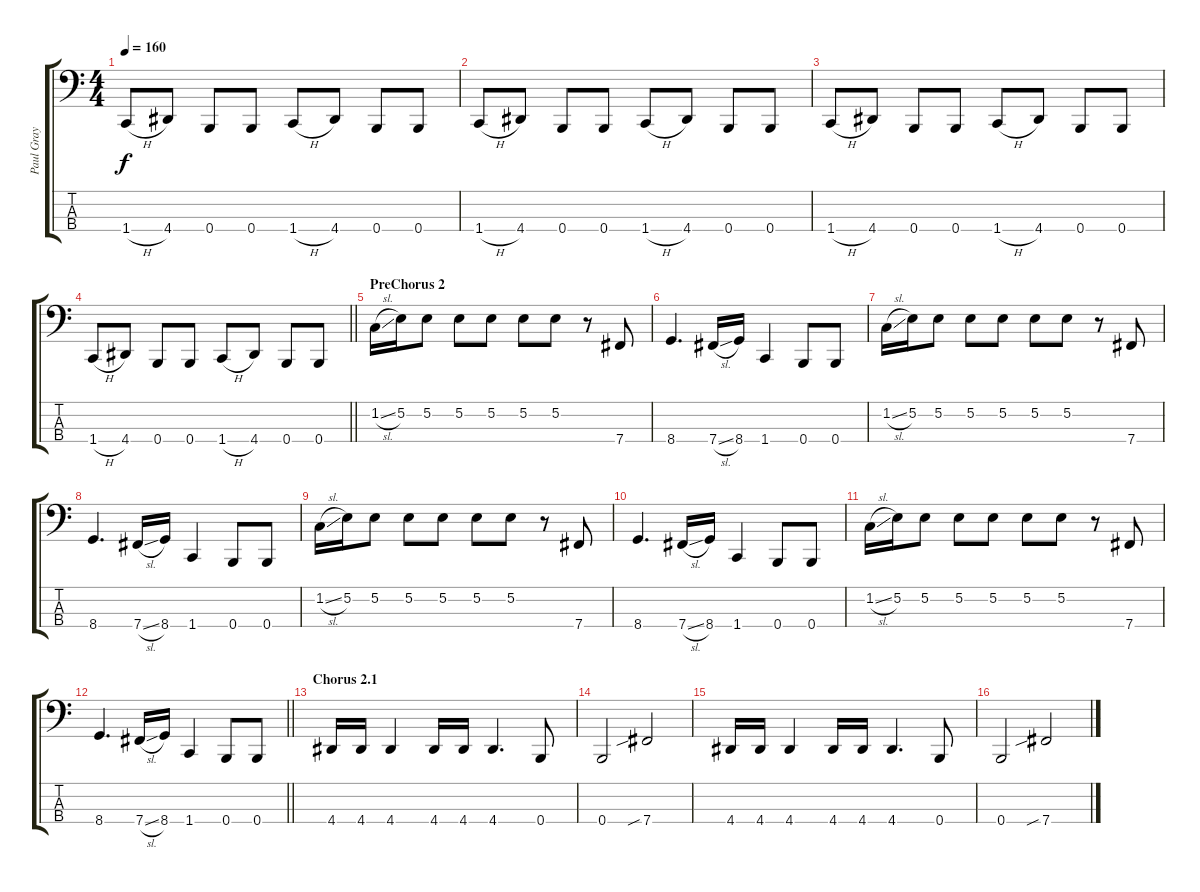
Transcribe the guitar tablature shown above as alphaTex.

\track ("Paul Gray" "Paul Gray") {instrument electricbasspick}
\staff {score tabs}
\tuning (E2 B1 Gb1 B0) {hide}
\ts (4 4)
\tempo 160
\clef f4
\ks c
1.4{h}.8{dy f} 4.4.8 0.4.8 0.4.8 1.4{h}.8 4.4.8 0.4.8 0.4.8 |
1.4{h}.8 4.4.8 0.4.8 0.4.8 1.4{h}.8 4.4.8 0.4.8 0.4.8 |
1.4{h}.8 4.4.8 0.4.8 0.4.8 1.4{h}.8 4.4.8 0.4.8 0.4.8 |
\barLineRight lightlight
1.4{h}.8 4.4.8 0.4.8 0.4.8 1.4{h}.8 4.4.8 0.4.8 0.4.8 |
\section ("" "PreChorus 2")
1.2{sl}.16 5.2.16 5.2.8 5.2.8 5.2.8 5.2.8 5.2.8 r.8 7.4.8 |
8.4.4{d} 7.4{sl}.16 8.4.16 1.4.4 0.4.8 0.4.8 |
1.2{sl}.16 5.2.16 5.2.8 5.2.8 5.2.8 5.2.8 5.2.8 r.8 7.4.8 |
8.4.4{d} 7.4{sl}.16 8.4.16 1.4.4 0.4.8 0.4.8 |
1.2{sl}.16 5.2.16 5.2.8 5.2.8 5.2.8 5.2.8 5.2.8 r.8 7.4.8 |
8.4.4{d} 7.4{sl}.16 8.4.16 1.4.4 0.4.8 0.4.8 |
1.2{sl}.16 5.2.16 5.2.8 5.2.8 5.2.8 5.2.8 5.2.8 r.8 7.4.8 |
\barLineRight lightlight
8.4.4{d} 7.4{sl}.16 8.4.16 1.4.4 0.4.8 0.4.8 |
\section ("" "Chorus 2.1")
4.4.16 4.4.16 4.4.4 4.4.16 4.4.16 4.4.4{d} 0.4.8 |
0.4.2 7.4{sib}.2 |
4.4.16 4.4.16 4.4.4 4.4.16 4.4.16 4.4.4{d} 0.4.8 |
0.4.2 7.4{sib}.2
